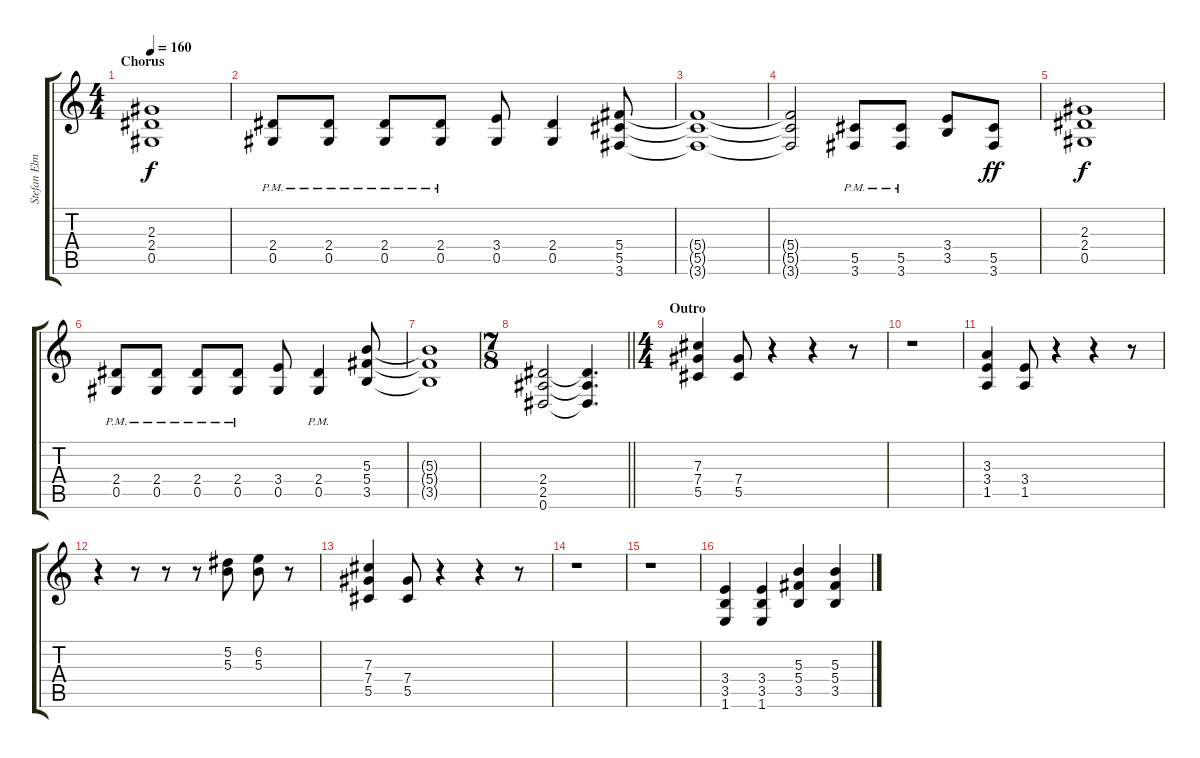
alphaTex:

\track ("Stefan Elmgren" "Stefan Elm") {instrument distortionguitar}
\staff {score tabs}
\tuning (Eb4 Bb3 Gb3 Db3 Ab2 Eb2) {hide}
\ts (4 4)
\section ("" "Chorus")
\tempo 160
\clef g2
\ks c
(2.3 2.4 0.5).1{dy f} |
(2.4 0.5{pm}).8 (2.4 0.5{pm}).8 (2.4 0.5{pm}).8 (2.4 0.5{pm}).8 (3.4 0.5).8 (2.4 0.5).4 (5.4 5.5 3.6).8 |
(5.4{t} 5.5{t} 3.6{t}).1 |
(5.4{t} 5.5{t} 3.6{t}).2 (5.5 3.6{pm}).8 (5.5 3.6{pm}).8 (3.4 3.5).8 (5.5 3.6).8{dy ff} |
(2.3 2.4 0.5).1{dy f} |
(2.4 0.5{pm}).8 (2.4 0.5{pm}).8 (2.4 0.5{pm}).8 (2.4 0.5{pm}).8 (3.4 0.5).8 (2.4 0.5{pm}).4 (5.3 5.4 3.5).8 |
(5.3{t} 5.4{t} 3.5{t}).1 |
\ts (7 8)
\barLineRight lightlight
(2.4 2.5 0.6).2 (2.4{t} 2.5{t} 0.6{t}).4{d} |
\ts (4 4)
\section ("" "Outro")
(7.3 7.4 5.5).4 (7.4 5.5).8 r.4 r.4 r.8 |
r.1 |
(3.3 3.4 1.5).4 (3.4 1.5).8 r.4 r.4 r.8 |
r.4 r.8 r.8 r.8 (5.2 5.3).8 (6.2 5.3).8 r.8 |
(7.3 7.4 5.5).4 (7.4 5.5).8 r.4 r.4 r.8 |
r.1 |
r.1 |
(3.4 3.5 1.6).4 (3.4 3.5 1.6).4 (5.3 5.4 3.5).4 (5.3 5.4 3.5).4
